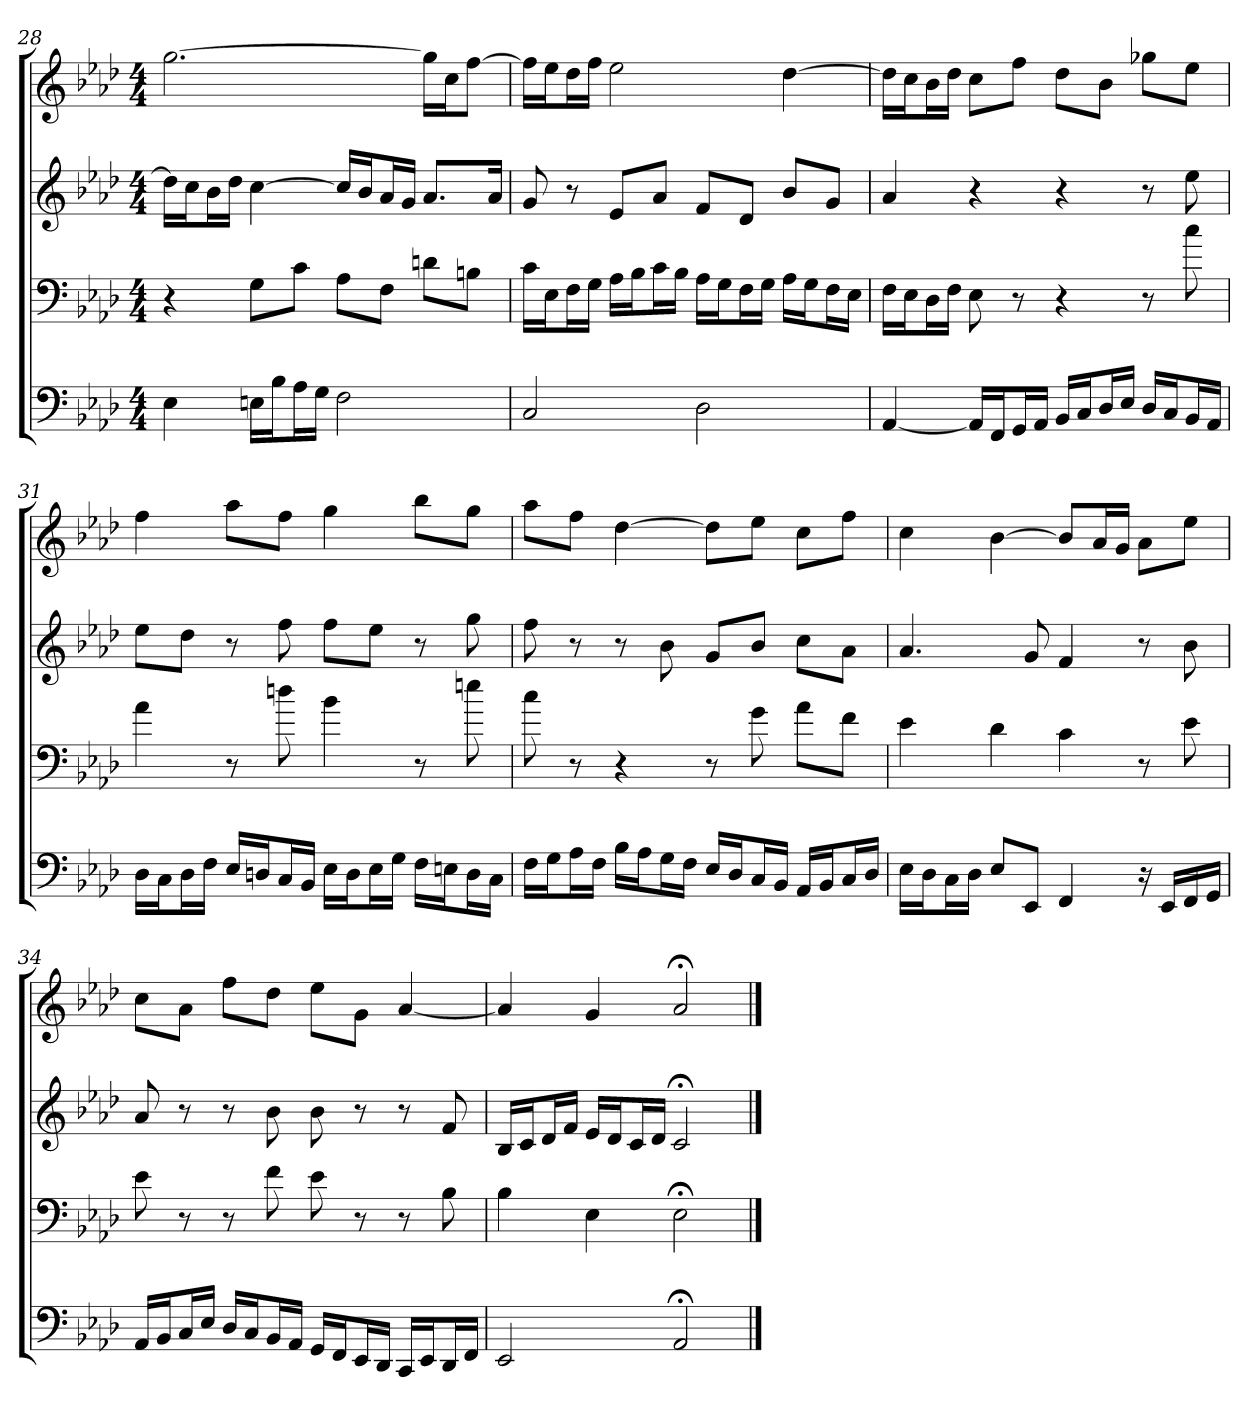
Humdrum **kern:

**kern	**kern	**kern	**kern
*part4	*part3	*part2	*part1
*staff4	*staff3	*staff2	*staff1
*clefF4	*clefF4	*clefG2	*clefG2
*k[b-e-a-d-]	*k[b-e-a-d-]	*k[b-e-a-d-]	*k[b-e-a-d-]
*A-:	*A-:	*A-:	*A-:
*M4/4	*M4/4	*M4/4	*M4/4
=28	=28	=28	=28
4E-	4r	16dd-\LL]	[2.gg
.	.	16cc\J	.
.	.	16b-\L	.
.	.	16dd-\JJ	.
16En\LL	8G\L	[4cc	.
16B-\J	.	.	.
16A-\L	8c\J	.	.
16G\JJ	.	.	.
2F	8A-\L	16cc/LL]	.
.	.	16b-/J	.
.	8F\J	16a-/L	.
.	.	16g/JJ	.
.	8dn\L	8.a-/L	16gg\LL]
.	.	.	16cc\J
.	8Bn\J	.	[8ff\J
.	.	16a-/Jk	.
=29	=29	=29	=29
2C	16c\LL	8g	16ff\LL]
.	16E-\J	.	16ee-\J
.	16F\L	8r	16dd-\L
.	16G\JJ	.	16ff\JJ
.	16A-\LL	8e-/L	2ee-
.	16B-\J	.	.
.	16c\L	8a-/J	.
.	16B-\JJ	.	.
2D-	16A-\LL	8f/L	.
.	16G\J	.	.
.	16F\L	8d-/J	.
.	16G\JJ	.	.
.	16A-\LL	8b-/L	[4dd-
.	16G\J	.	.
.	16F\L	8g/J	.
.	16E-\JJ	.	.
=30	=30	=30	=30
[4AA-	16F\LL	4a-	16dd-\LL]
.	16E-\J	.	16cc\J
.	16D-\L	.	16b-\L
.	16F\JJ	.	16dd-\JJ
16AA-/LL]	8E-	4r	8cc\L
16FF/J	.	.	.
16GG/L	8r	.	8ff\J
16AA-/JJ	.	.	.
16BB-/LL	4r	4r	8dd-\L
16C/J	.	.	.
16D-/L	.	.	8b-\J
16E-/JJ	.	.	.
16D-/LL	8r	8r	8gg-X\L
16C/J	.	.	.
16BB-/L	8cc	8ee-	8ee-\J
16AA-/JJ	.	.	.
=31	=31	=31	=31
16D-\LL	4a-	8ee-\L	4ff
16C\J	.	.	.
16D-\L	.	8dd-\J	.
16F\JJ	.	.	.
16E-/LL	8r	8r	8aa-\L
16Dn/J	.	.	.
16C/L	8ddn	8ff	8ff\J
16BB-/JJ	.	.	.
16E-\LL	4b-	8ff\L	4gg
16D\J	.	.	.
16E-\L	.	8ee-\J	.
16G\JJ	.	.	.
16F\LL	8r	8r	8bb-\L
16En\J	.	.	.
16D\L	8een	8gg	8gg\J
16C\JJ	.	.	.
=32	=32	=32	=32
16F\LL	8cc	8ff	8aa-\L
16G\J	.	.	.
16A-\L	8r	8r	8ff\J
16F\JJ	.	.	.
16B-\LL	4r	8r	[4dd-
16A-\J	.	.	.
16G\L	.	8b-	.
16F\JJ	.	.	.
16E-/LL	8r	8g/L	8dd-\L]
16D-/J	.	.	.
16C/L	8g	8b-/J	8ee-\J
16BB-/JJ	.	.	.
16AA-/LL	8a-\L	8cc\L	8cc\L
16BB-/J	.	.	.
16C/L	8f\J	8a-\J	8ff\J
16D-/JJ	.	.	.
=33	=33	=33	=33
16E-\LL	4e-	4.a-	4cc
16D-\J	.	.	.
16C\L	.	.	.
16D-\JJ	.	.	.
8E-/L	4d-	.	[4b-
8EE-/J	.	8g	.
4FF	4c	4f	8b-/L]
.	.	.	16a-/L
.	.	.	16g/JJ
16r	8r	8r	8a-\L
16EE-/LL	.	.	.
16FF/	8e-	8b-	8ee-\J
16GG/JJ	.	.	.
=34	=34	=34	=34
16AA-/LL	8e-	8a-	8cc\L
16BB-/J	.	.	.
16C/L	8r	8r	8a-\J
16E-/JJ	.	.	.
16D-/LL	8r	8r	8ff\L
16C/J	.	.	.
16BB-/L	8f	8b-	8dd-\J
16AA-/JJ	.	.	.
16GG/LL	8e-	8b-	8ee-\L
16FF/J	.	.	.
16EE-/L	8r	8r	8g\J
16DD-/JJ	.	.	.
16CC/LL	8r	8r	[4a-
16EE-/J	.	.	.
16DD-/L	8B-	8f	.
16FF/JJ	.	.	.
=35	=35	=35	=35
2EE-	4B-	16B-/LL	4a-]
.	.	16c/J	.
.	.	16d-/L	.
.	.	16f/JJ	.
.	4E-	16e-/LL	4g
.	.	16d-/J	.
.	.	16c/L	.
.	.	16d-/JJ	.
2AA-;<	2E-;<	2c;<	2a-;<
==	==	==	==
*-	*-	*-	*-
